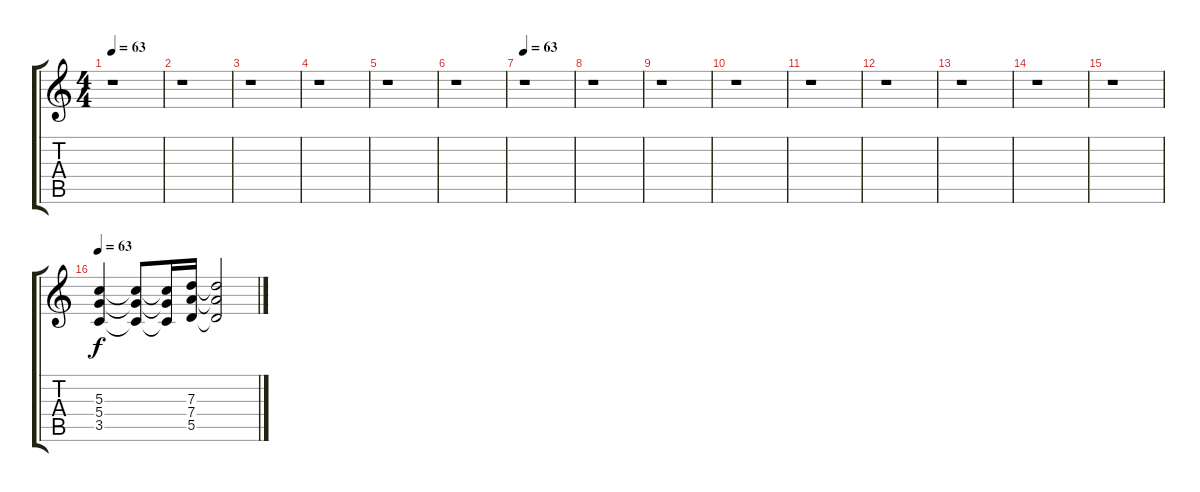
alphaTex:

\track "" {instrument overdrivenguitar}
\staff {score tabs}
\tuning (E4 B3 G3 D3 A2 E2) {hide}
\ts (4 4)
\tempo 63
\clef g2
\ks c
r.1{dy f} |
r.1 |
r.1 |
r.1 |
r.1 |
r.1 |
\tempo 63
r.1 |
r.1 |
r.1 |
r.1 |
r.1 |
r.1 |
r.1 |
r.1 |
r.1 |
\tempo 63
(5.3 5.4 3.5).4 (5.3{t} 5.4{t} 3.5{t}).8 (5.3{t} 5.4{t} 3.5{t}).16 (7.3 7.4 5.5).16 (7.3{t} 7.4{t} 5.5{t}).2
